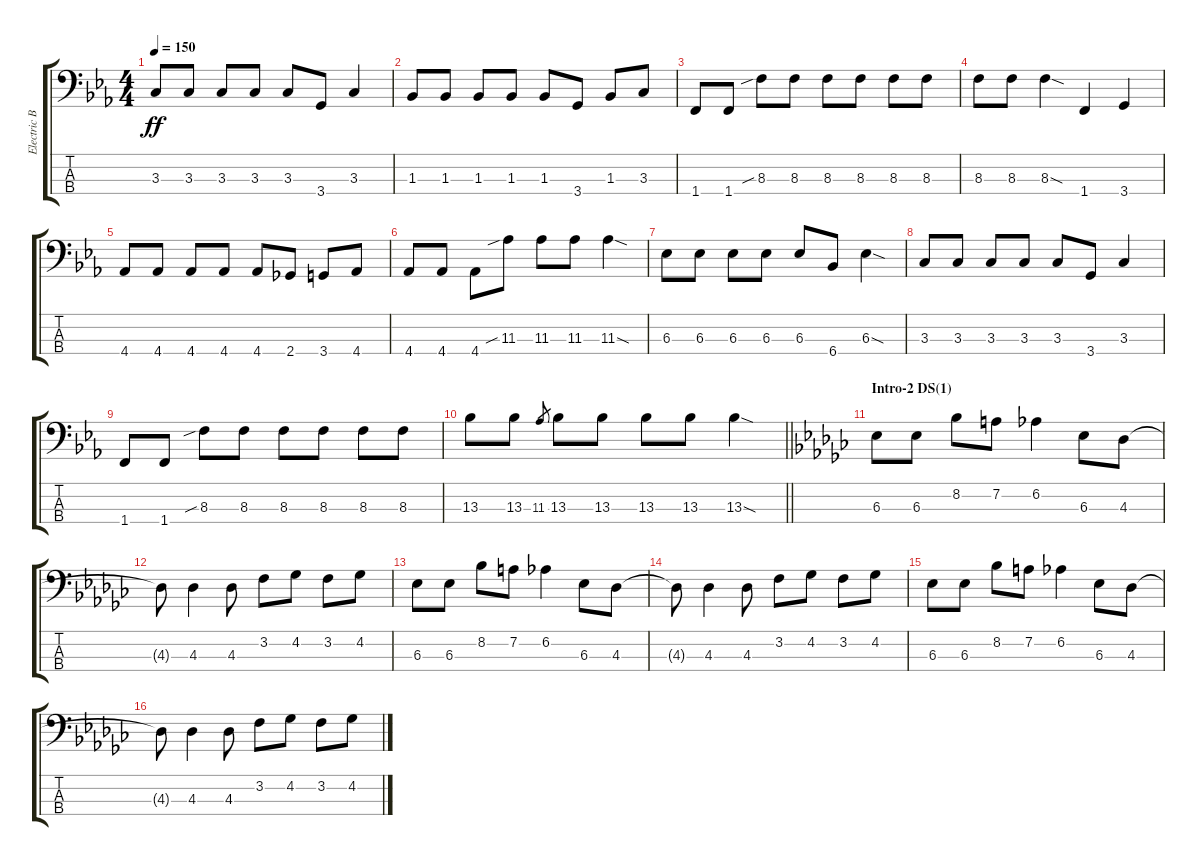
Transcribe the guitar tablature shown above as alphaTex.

\track ("Electric Bass" "Electric B") {instrument electricbassfinger}
\staff {score tabs}
\tuning (G2 D2 A1 E1) {hide}
\ts (4 4)
\tempo 150
\clef f4
\ks eb
3.3.8{dy ff} 3.3.8 3.3.8 3.3.8 3.3.8 3.4.8 3.3.4 |
1.3.8 1.3.8 1.3.8 1.3.8 1.3.8 3.4.8 1.3.8 3.3.8 |
1.4.8 1.4.8 8.3{sib}.8 8.3.8 8.3.8 8.3.8 8.3.8 8.3.8 |
8.3.8 8.3.8 8.3{sod}.4 1.4.4 3.4.4 |
4.4.8 4.4.8 4.4.8 4.4.8 4.4.8 2.4.8 3.4.8 4.4.8 |
4.4.8 4.4.8 4.4.8 11.3{sib}.8 11.3.8 11.3.8 11.3{sod}.4 |
6.3.8 6.3.8 6.3.8 6.3.8 6.3.8 6.4.8 6.3{sod}.4 |
3.3.8 3.3.8 3.3.8 3.3.8 3.3.8 3.4.8 3.3.4 |
1.4.8 1.4.8 8.3{sib}.8 8.3.8 8.3.8 8.3.8 8.3.8 8.3.8 |
\barLineRight lightlight
13.3.8 13.3.8 11.3.8{gr} 13.3.8 13.3.8 13.3.8 13.3.8 13.3{sod}.4 |
\section ("" "Intro-2 DS(1)")
\ks ebminor
6.3.8 6.3.8 8.2.8 7.2.8 6.2.4 6.3.8 4.3.8 |
4.3{t}.8 4.3.4 4.3.8 3.2.8 4.2.8 3.2.8 4.2.8 |
6.3.8 6.3.8 8.2.8 7.2.8 6.2.4 6.3.8 4.3.8 |
4.3{t}.8 4.3.4 4.3.8 3.2.8 4.2.8 3.2.8 4.2.8 |
6.3.8 6.3.8 8.2.8 7.2.8 6.2.4 6.3.8 4.3.8 |
4.3{t}.8 4.3.4 4.3.8 3.2.8 4.2.8 3.2.8 4.2.8
